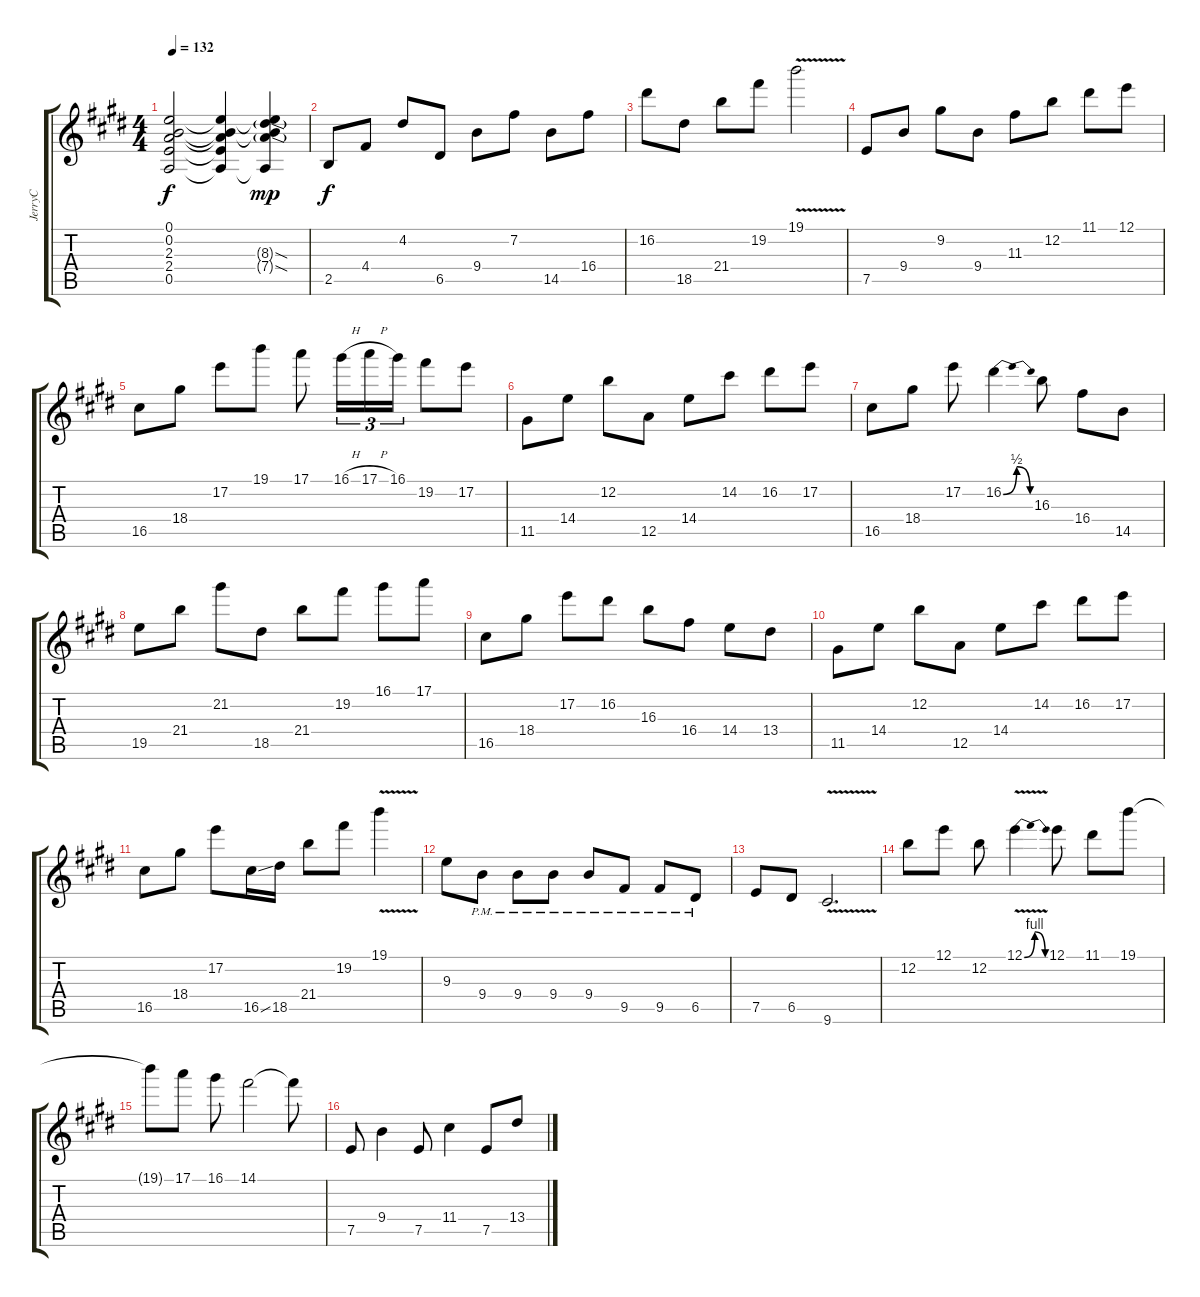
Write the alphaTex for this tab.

\track ("JerryC" "JerryC") {instrument distortionguitar}
\staff {score tabs}
\tuning (E4 B3 G3 D3 A2 E2) {hide}
\ts (4 4)
\tempo 132
\clef g2
\ks e
(0.1 0.2 2.3 2.4 0.5).2{dy f} (0.1{t} 0.2{t} 2.3{t} 2.4{t} 0.5{t}).4 (0.1{t} 0.2{t} 8.3{sod g} 7.4{sod g} 0.5{t}).4{dy mp} |
2.5.8{dy f} 4.4.8 4.2.8 6.5.8 9.4.8 7.2.8 14.5.8 16.4.8 |
16.2.8 18.5.8 21.4.8 19.2.8 19.1{v}.2 |
7.5.8 9.4.8 9.2.8 9.4.8 11.3.8 12.2.8 11.1.8 12.1.8 |
16.5.8 18.4.8 17.2.8 19.1.8 17.1.8 16.1{h}.16{tu (3 2)} 17.1{h}.16{tu (3 2)} 16.1.16{tu (3 2)} 19.2.8 17.2.8 |
11.5.8 14.4.8 12.2.8 12.5.8 14.4.8 14.2.8 16.2.8 17.2.8 |
16.5.8 18.4.8 17.2.8 16.2{be (bendrelease 0 0 30 2 30 2 60 0)}.4 16.3.8 16.4.8 14.5.8 |
19.5.8 21.4.8 21.2.8 18.5.8 21.4.8 19.2.8 16.1.8 17.1.8 |
16.5.8 18.4.8 17.2.8 16.2.8 16.3.8 16.4.8 14.4.8 13.4.8 |
11.5.8 14.4.8 12.2.8 12.5.8 14.4.8 14.2.8 16.2.8 17.2.8 |
16.5.8 18.4.8 17.2.8 16.5{ss}.16 18.5.16 21.4.8 19.2.8 19.1{v}.4 |
9.3.8 9.4{pm}.8 9.4{pm}.8 9.4{pm}.8 9.4{pm}.8 9.5{pm}.8 9.5{pm}.8 6.5{pm}.8 |
7.5.8 6.5.8 9.6{v}.2{d} |
12.2.8 12.1.8 12.2.8 12.1{be (bendrelease 0 0 15 4 45 4 60 0) v}.4 12.1.8 11.1.8 19.1.8 |
19.1{t}.8 17.1.8 16.1.8 14.1.2 14.1{t}.8 |
7.5.8 9.4.4 7.5.8 11.4.4 7.5.8 13.4.8
